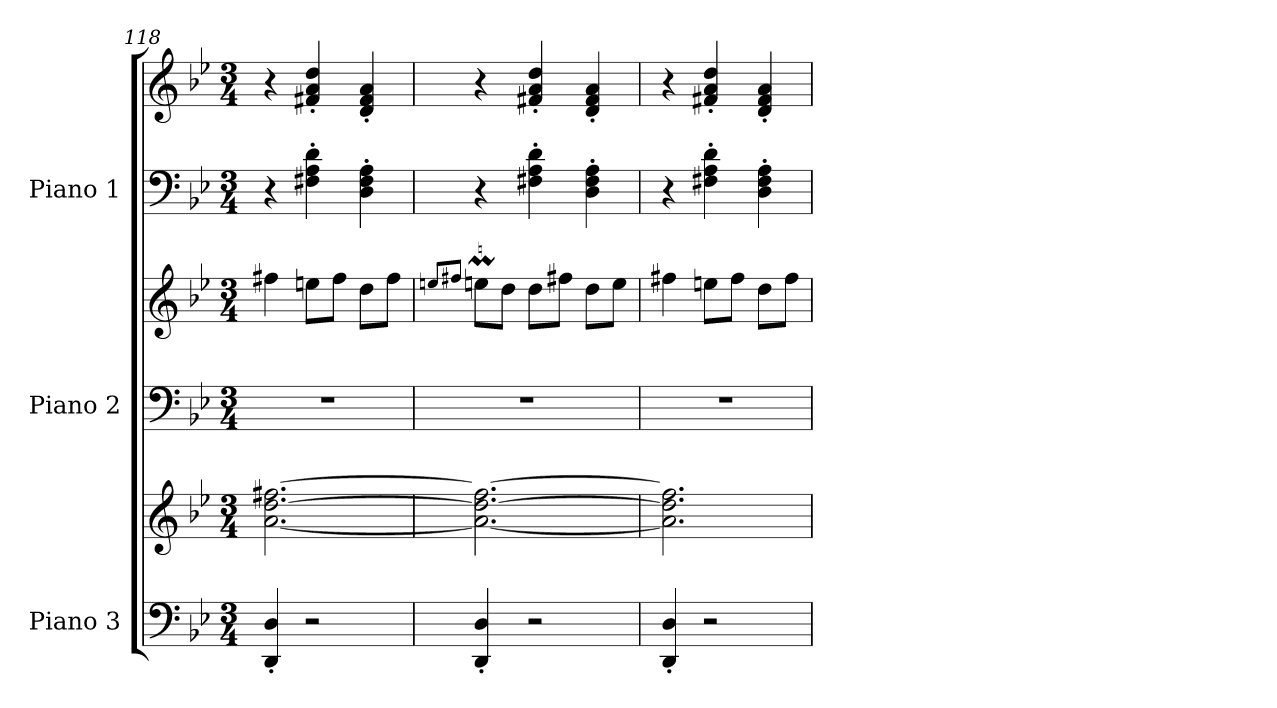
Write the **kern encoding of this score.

**kern	**kern	**kern	**kern	**kern	**kern
*part3	*part3	*part2	*part2	*part1	*part1
*staff6	*staff5	*staff4	*staff3	*staff2	*staff1
*I"Piano 3	*	*I"Piano 2	*	*I"Piano 1	*
*I'Pno. 3	*	*I'Pno. 2	*	*I'Pno. 1	*
*clefF4	*clefG2	*clefF4	*clefG2	*clefF4	*clefG2
*k[b-e-]	*k[b-e-]	*k[b-e-]	*k[b-e-]	*k[b-e-]	*k[b-e-]
*M3/4	*M3/4	*M3/4	*M3/4	*M3/4	*M3/4
=118	=118	=118	=118	=118	=118
4DD/' 4D/'	[2.a\ [2.dd\ [2.ff#X\	2.r	4ff#X\	4r	4r
2r	.	.	8een\L	4F#X\' 4A\' 4d\'	4f#X/' 4a/' 4dd/'
.	.	.	8ff#\J	.	.
.	.	.	8dd\L	4D\' 4F#\' 4A\'	4d/' 4f#/' 4a/'
.	.	.	8ff#\J	.	.
!!LO:PB:g=z
=119	=119	=119	=119	=119	=119
.	.	.	8qeen/L	.	.
.	.	.	8qff#X/J	.	.
4DD/' 4D/'	2.a\_ 2.dd\_ 2.ff#\_	2.r	8eem\L	4r	4r
.	.	.	8dd\J	.	.
2r	.	.	8dd\L	4F#X\' 4A\' 4d\'	4f#X/' 4a/' 4dd/'
.	.	.	8ff#\J	.	.
.	.	.	8dd\L	4D\' 4F#\' 4A\'	4d/' 4f#/' 4a/'
.	.	.	8ee\J	.	.
=120	=120	=120	=120	=120	=120
4DD/' 4D/'	2.a\] 2.dd\] 2.ff#\]	2.r	4ff#X\	4r	4r
2r	.	.	8een\L	4F#X\' 4A\' 4d\'	4f#X/' 4a/' 4dd/'
.	.	.	8ff#\J	.	.
.	.	.	8dd\L	4D\' 4F#\' 4A\'	4d/' 4f#/' 4a/'
.	.	.	8ff#\J	.	.
=	=	=	=	=	=
*-	*-	*-	*-	*-	*-
